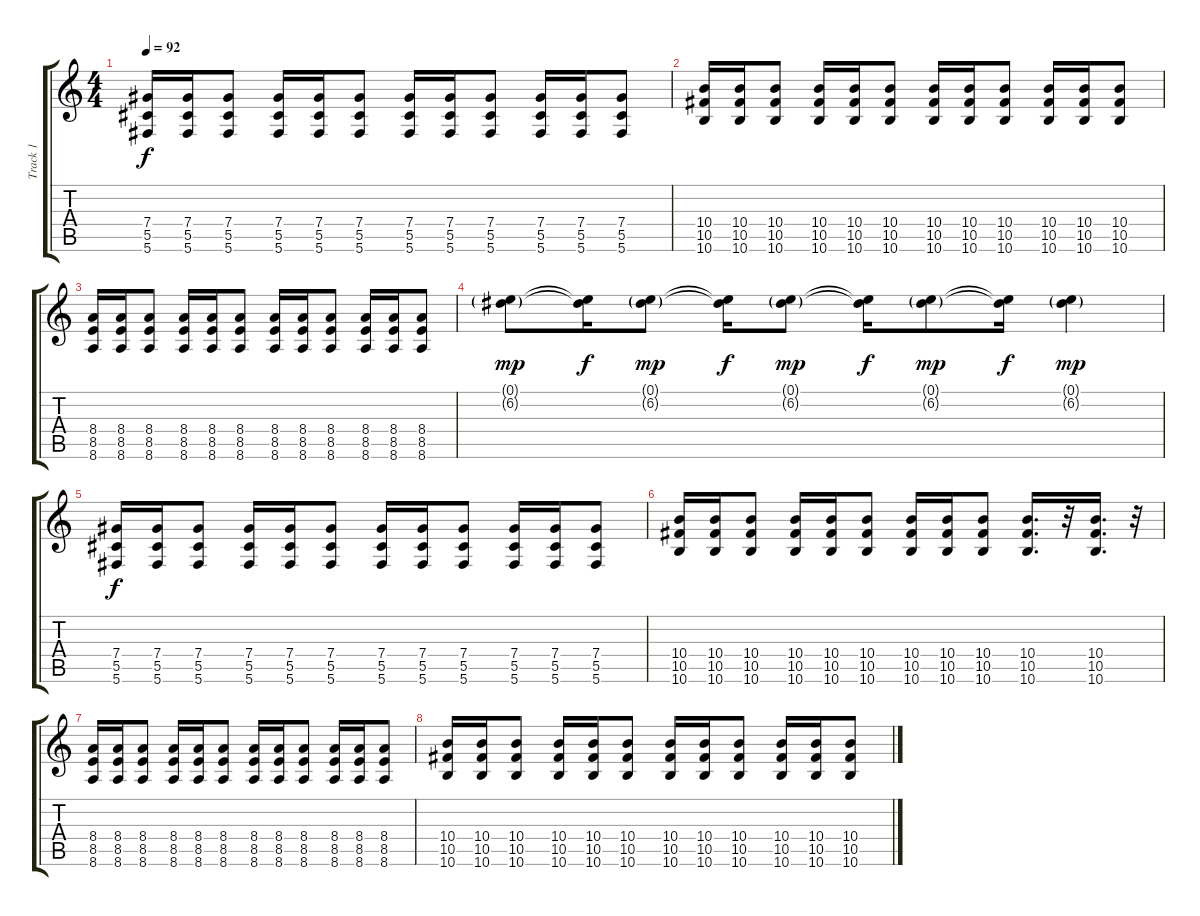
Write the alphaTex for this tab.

\track ("Track 1" "Track 1") {instrument overdrivenguitar}
\staff {score tabs}
\tuning (Eb4 Bb3 Gb3 Db3 Ab2 Db2) {hide}
\ts (4 4)
\tempo 92
\clef g2
\ks c
(7.4 5.5 5.6).16{dy f volume 13 instrument distortionguitar} (7.4 5.5 5.6).16 (7.4 5.5 5.6).8 (7.4 5.5 5.6).16 (7.4 5.5 5.6).16 (7.4 5.5 5.6).8 (7.4 5.5 5.6).16 (7.4 5.5 5.6).16 (7.4 5.5 5.6).8 (7.4 5.5 5.6).16 (7.4 5.5 5.6).16 (7.4 5.5 5.6).8 |
(10.4 10.5 10.6).16 (10.4 10.5 10.6).16 (10.4 10.5 10.6).8 (10.4 10.5 10.6).16 (10.4 10.5 10.6).16 (10.4 10.5 10.6).8 (10.4 10.5 10.6).16 (10.4 10.5 10.6).16 (10.4 10.5 10.6).8 (10.4 10.5 10.6).16 (10.4 10.5 10.6).16 (10.4 10.5 10.6).8 |
(8.4 8.5 8.6).16 (8.4 8.5 8.6).16 (8.4 8.5 8.6).8 (8.4 8.5 8.6).16 (8.4 8.5 8.6).16 (8.4 8.5 8.6).8 (8.4 8.5 8.6).16 (8.4 8.5 8.6).16 (8.4 8.5 8.6).8 (8.4 8.5 8.6).16 (8.4 8.5 8.6).16 (8.4 8.5 8.6).8 |
(0.1{g} 6.2{g}).8{dy mp} (0.1{t} 6.2{t}).16{dy f} (0.1{g} 6.2{g}).8{dy mp} (0.1{t} 6.2{t}).16{dy f} (0.1{g} 6.2{g}).8{dy mp} (0.1{t} 6.2{t}).16{dy f} (0.1{g} 6.2{g}).8{dy mp} (0.1{t} 6.2{t}).16{dy f} (0.1{g} 6.2{g}).4{dy mp} |
(7.4 5.5 5.6).16{dy f} (7.4 5.5 5.6).16 (7.4 5.5 5.6).8 (7.4 5.5 5.6).16 (7.4 5.5 5.6).16 (7.4 5.5 5.6).8 (7.4 5.5 5.6).16 (7.4 5.5 5.6).16 (7.4 5.5 5.6).8 (7.4 5.5 5.6).16 (7.4 5.5 5.6).16 (7.4 5.5 5.6).8 |
(10.4 10.5 10.6).16 (10.4 10.5 10.6).16 (10.4 10.5 10.6).8 (10.4 10.5 10.6).16 (10.4 10.5 10.6).16 (10.4 10.5 10.6).8 (10.4 10.5 10.6).16 (10.4 10.5 10.6).16 (10.4 10.5 10.6).8 (10.4 10.5 10.6).16{d} r.32 (10.4 10.5 10.6).16{d} r.32 |
(8.4 8.5 8.6).16 (8.4 8.5 8.6).16 (8.4 8.5 8.6).8 (8.4 8.5 8.6).16 (8.4 8.5 8.6).16 (8.4 8.5 8.6).8 (8.4 8.5 8.6).16 (8.4 8.5 8.6).16 (8.4 8.5 8.6).8 (8.4 8.5 8.6).16 (8.4 8.5 8.6).16 (8.4 8.5 8.6).8 |
(10.4 10.5 10.6).16 (10.4 10.5 10.6).16 (10.4 10.5 10.6).8 (10.4 10.5 10.6).16 (10.4 10.5 10.6).16 (10.4 10.5 10.6).8 (10.4 10.5 10.6).16 (10.4 10.5 10.6).16 (10.4 10.5 10.6).8 (10.4 10.5 10.6).16 (10.4 10.5 10.6).16 (10.4 10.5 10.6).8
